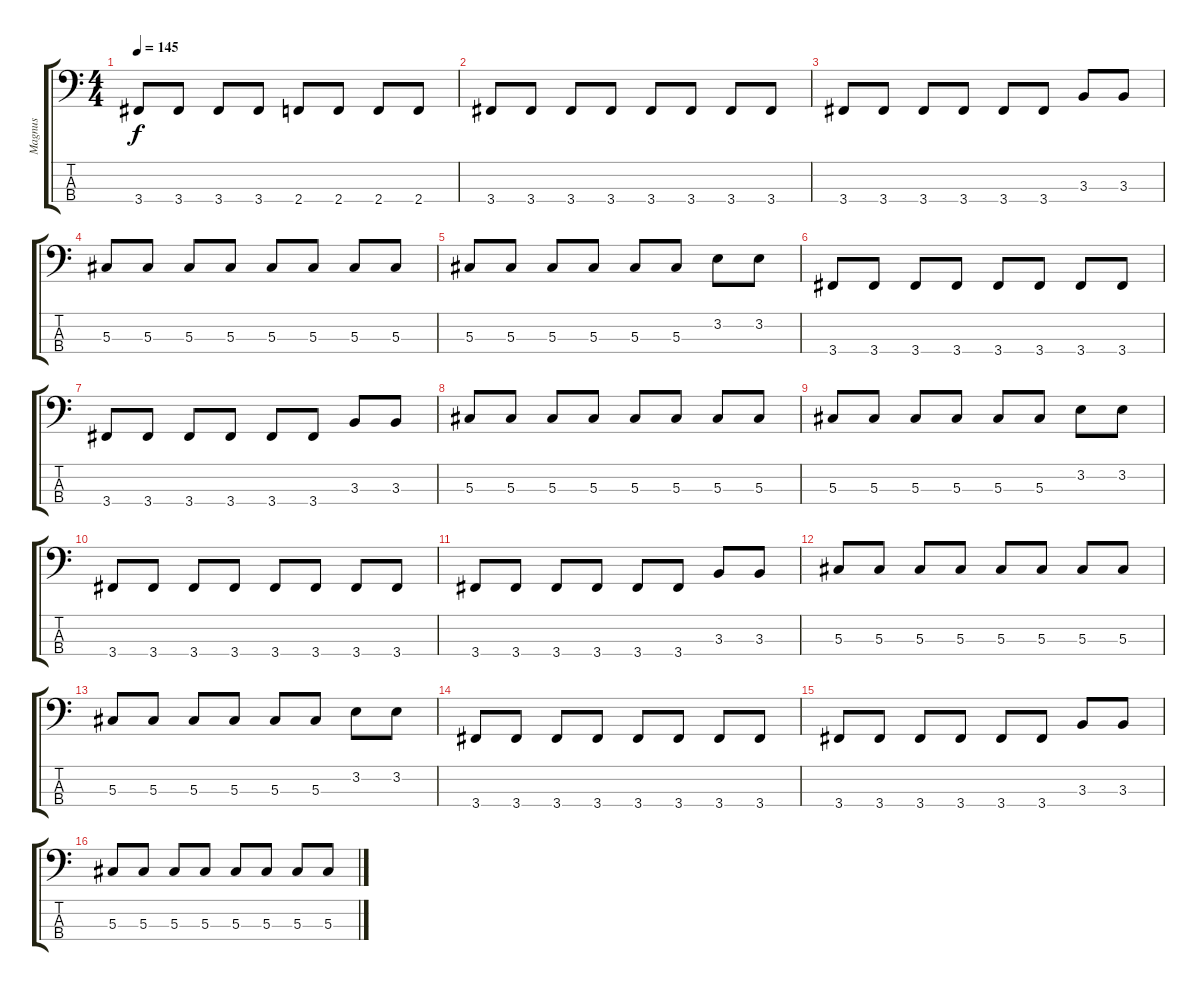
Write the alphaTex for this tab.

\track ("Magnus" "Magnus") {instrument electricbassfinger}
\staff {score tabs}
\tuning (Gb2 Db2 Ab1 Eb1) {hide}
\ts (4 4)
\tempo 145
\clef f4
\ks c
3.4.8{dy f} 3.4.8 3.4.8 3.4.8 2.4.8 2.4.8 2.4.8 2.4.8 |
3.4.8 3.4.8 3.4.8 3.4.8 3.4.8 3.4.8 3.4.8 3.4.8 |
3.4.8 3.4.8 3.4.8 3.4.8 3.4.8 3.4.8 3.3.8 3.3.8 |
5.3.8 5.3.8 5.3.8 5.3.8 5.3.8 5.3.8 5.3.8 5.3.8 |
5.3.8 5.3.8 5.3.8 5.3.8 5.3.8 5.3.8 3.2.8 3.2.8 |
3.4.8 3.4.8 3.4.8 3.4.8 3.4.8 3.4.8 3.4.8 3.4.8 |
3.4.8 3.4.8 3.4.8 3.4.8 3.4.8 3.4.8 3.3.8 3.3.8 |
5.3.8 5.3.8 5.3.8 5.3.8 5.3.8 5.3.8 5.3.8 5.3.8 |
5.3.8 5.3.8 5.3.8 5.3.8 5.3.8 5.3.8 3.2.8 3.2.8 |
3.4.8 3.4.8 3.4.8 3.4.8 3.4.8 3.4.8 3.4.8 3.4.8 |
3.4.8 3.4.8 3.4.8 3.4.8 3.4.8 3.4.8 3.3.8 3.3.8 |
5.3.8 5.3.8 5.3.8 5.3.8 5.3.8 5.3.8 5.3.8 5.3.8 |
5.3.8 5.3.8 5.3.8 5.3.8 5.3.8 5.3.8 3.2.8 3.2.8 |
3.4.8 3.4.8 3.4.8 3.4.8 3.4.8 3.4.8 3.4.8 3.4.8 |
3.4.8 3.4.8 3.4.8 3.4.8 3.4.8 3.4.8 3.3.8 3.3.8 |
5.3.8 5.3.8 5.3.8 5.3.8 5.3.8 5.3.8 5.3.8 5.3.8
